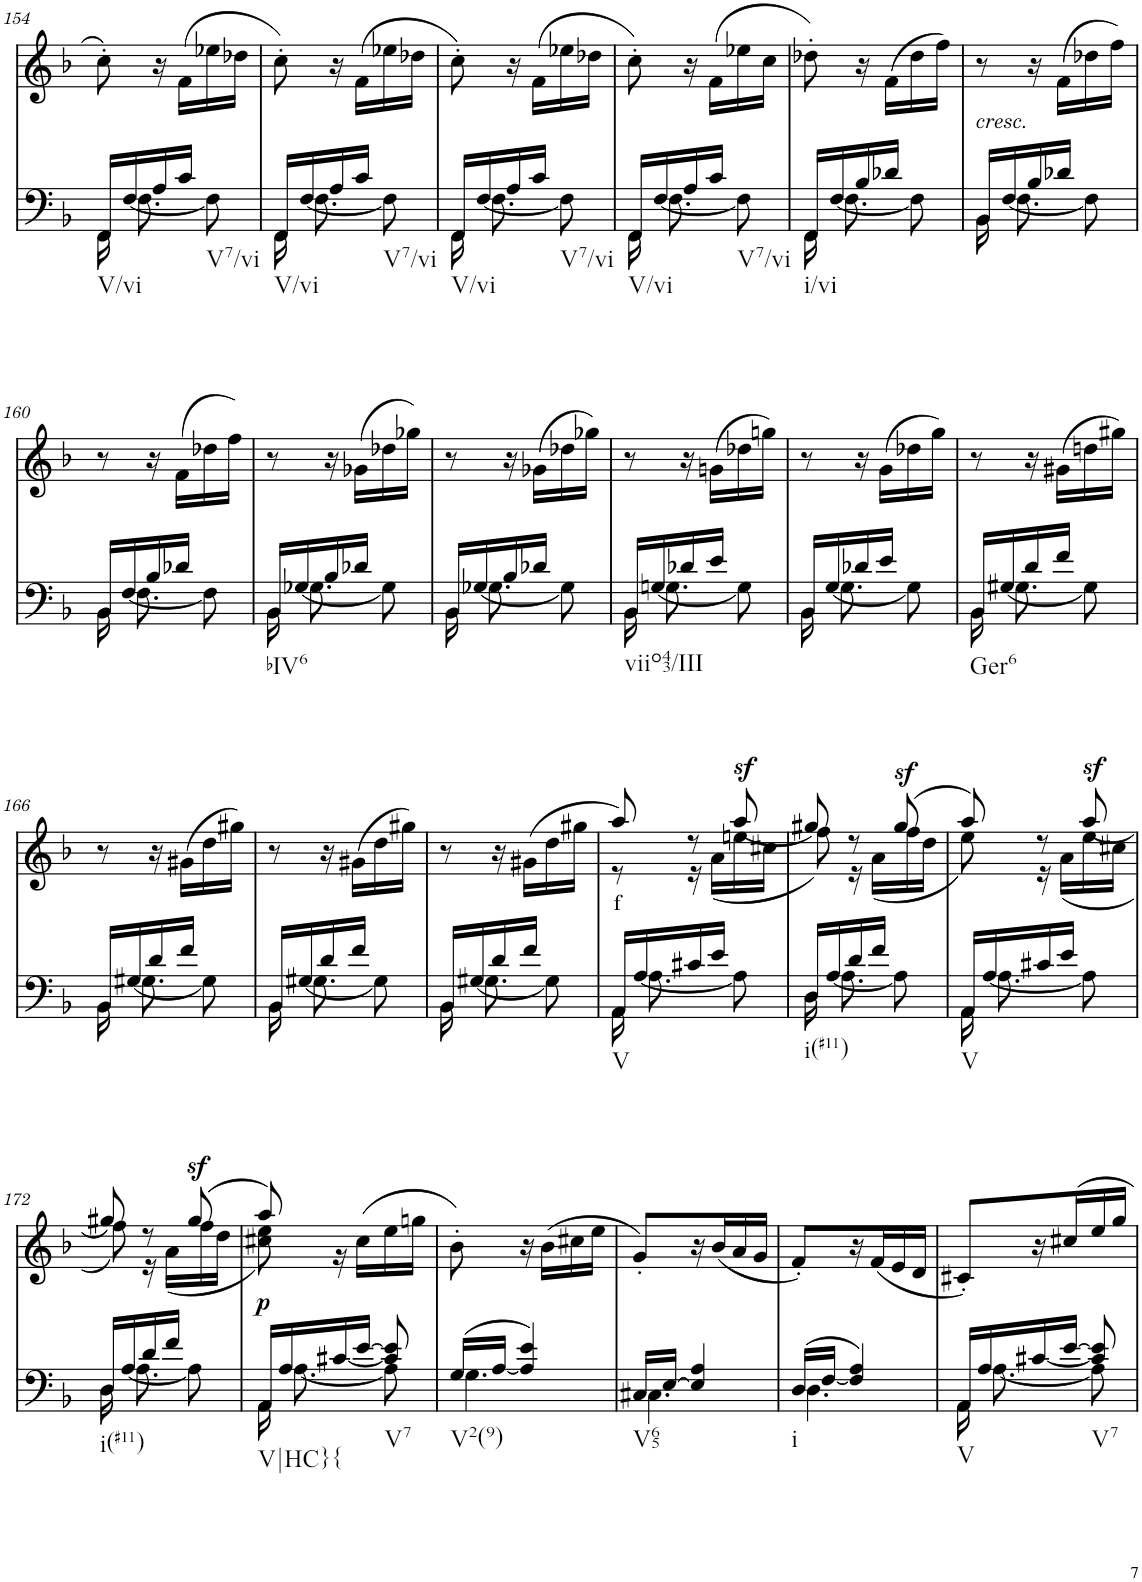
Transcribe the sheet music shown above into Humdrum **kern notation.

**kern	**kern	**text	**dynam
*part2	*part1	*part1	*part1
*staff2	*staff1	*staff1	*staff1
*I"Piano	*I"Piano	*	*
*I'Pno	*I'Pno	*	*
!!LO:PB:g=z
*clefF4	*clefG2	*	*
*k[b-]	*k[b-]	*	*
*d:	*d:	*	*
*M3/8	*M3/8	*	*
=154	=154	=154	=154
*^	*	*	*
!LO:TX:b:t=V/vi	!	!	!	!
16FF/LL	16FF\	8cc'\	.	.
[<16F/	8.F\	.	.	.
16A/	.	16r	.	.
16c/JJ	.	(16f\LL	.	.
!LO:TX:b:t=V7/vi	!	!	!	!
8F\]	8ryy	16ee-X\	.	.
.	.	16dd-X\JJ	.	.
=155	=155	=155	=155	=155
!LO:TX:b:t=V/vi	!	!	!	!
16FF/LL	16FF\	8cc'\)	.	.
[<16F/	8.F\	.	.	.
16A/	.	16r	.	.
16c/JJ	.	(16f\LL	.	.
!LO:TX:b:t=V7/vi	!	!	!	!
8F\]	8ryy	16ee-X\	.	.
.	.	16dd-X\JJ	.	.
=156	=156	=156	=156	=156
!LO:TX:b:t=V/vi	!	!	!	!
16FF/LL	16FF\	8cc'\)	.	.
[<16F/	8.F\	.	.	.
16A/	.	16r	.	.
16c/JJ	.	(16f\LL	.	.
!LO:TX:b:t=V7/vi	!	!	!	!
8F\]	8ryy	16ee-X\	.	.
.	.	16dd-X\JJ	.	.
=157	=157	=157	=157	=157
!LO:TX:b:t=V/vi	!	!	!	!
16FF/LL	16FF\	8cc'\)	.	.
[<16F/	8.F\	.	.	.
16A/	.	16r	.	.
16c/JJ	.	(16f\LL	.	.
!LO:TX:b:t=V7/vi	!	!	!	!
8F\]	8ryy	16ee-X\	.	.
.	.	16cc\JJ	.	.
=158	=158	=158	=158	=158
!LO:TX:b:t=i/vi	!	!	!	!
16FF/LL	16FF\	8dd-X'\)	.	.
[<16F/	8.F\	.	.	.
16B-/	.	16r	.	.
16d-X/JJ	.	(16f\LL	.	.
8F\]	8ryy	16dd-\	.	.
.	.	16ff\JJ)	.	.
=159	=159	=159	=159	=159
!	!	!LO:TX:b:i:t=cresc.	!	!
16BB-/LL	16BB-\	8r	.	.
[<16F/	8.F\	.	.	.
16B-/	.	16r	.	.
16d-X/JJ	.	(16f\LL	.	.
8F\]	8ryy	16dd-X\	.	.
.	.	16ff\JJ)	.	.
!!LO:LB:g=z
=160	=160	=160	=160	=160
16BB-/LL	16BB-\	8r	.	.
[<16F/	8.F\	.	.	.
16B-/	.	16r	.	.
16d-X/JJ	.	(16f\LL	.	.
8F\]	8ryy	16dd-X\	.	.
.	.	16ff\JJ)	.	.
=161	=161	=161	=161	=161
!LO:TX:b:t=bIV6	!	!	!	!
16BB-/LL	16BB-\	8r	.	.
[<16G-X/	8.G-\	.	.	.
16B-/	.	16r	.	.
16d-X/JJ	.	(16g-X\LL	.	.
8G-\]	8ryy	16dd-X\	.	.
.	.	16gg-X\JJ)	.	.
=162	=162	=162	=162	=162
16BB-/LL	16BB-\	8r	.	.
[<16G-X/	8.G-\	.	.	.
16B-/	.	16r	.	.
16d-X/JJ	.	(16g-X\LL	.	.
8G-\]	8ryy	16dd-X\	.	.
.	.	16gg-X\JJ)	.	.
=163	=163	=163	=163	=163
!LO:TX:b:t=viio43/III	!	!	!	!
16BB-/LL	16BB-\	8r	.	.
[<16Gn/	8.G\	.	.	.
16d-X/	.	16r	.	.
16e/JJ	.	(16gn\LL	.	.
8G\]	8ryy	16dd-X\	.	.
.	.	16ggn\JJ)	.	.
=164	=164	=164	=164	=164
16BB-/LL	16BB-\	8r	.	.
[<16G/	8.G\	.	.	.
16d-X/	.	16r	.	.
16e/JJ	.	(16g\LL	.	.
8G\]	8ryy	16dd-X\	.	.
.	.	16gg\JJ)	.	.
=165	=165	=165	=165	=165
!LO:TX:b:t=Ger6	!	!	!	!
16BB-/LL	16BB-\	8r	.	.
[<16G#X/	8.G#\	.	.	.
16d/	.	16r	.	.
16f/JJ	.	(16g#X\LL	.	.
8G#\]	8ryy	16ddn\	.	.
.	.	16gg#X\JJ)	.	.
!!LO:LB:g=z
=166	=166	=166	=166	=166
16BB-/LL	16BB-\	8r	.	.
[<16G#X/	8.G#\	.	.	.
16d/	.	16r	.	.
16f/JJ	.	(16g#X\LL	.	.
8G#\]	8ryy	16dd\	.	.
.	.	16gg#X\JJ)	.	.
=167	=167	=167	=167	=167
16BB-/LL	16BB-\	8r	.	.
[<16G#X/	8.G#\	.	.	.
16d/	.	16r	.	.
16f/JJ	.	(16g#X\LL	.	.
8G#\]	8ryy	16dd\	.	.
.	.	16gg#X\JJ)	.	.
=168	=168	=168	=168	=168
16BB-/LL	16BB-\	8r	.	.
[<16G#X/	8.G#\	.	.	.
16d/	.	16r	.	.
16f/JJ	.	(16g#X\LL	.	.
8G#\]	8ryy	16dd\	.	.
.	.	16gg#X\JJ	.	.
=169	=169	=169	=169	=169
*	*	*^	*	*
!LO:TX:b:t=V	!	!	!	!	!
!	!	!	!	!LO:LY:b	!
16AA/LL	16AA\	8aa/)	8r	f	.
[<16A/	8.A\	.	.	.	.
16c#X/	.	8r	16r	.	.
16e/JJ	.	.	(16a\LL	.	.
!	!	!	!	!	!LO:DY:a
8A\]	8ryy	(8aa/	16een\	.	sf
.	.	.	16cc#X\JJ	.	.
=170	=170	=170	=170	=170	=170
!LO:TX:b:t=i(#11)	!	!	!	!	!
16D/LL	16D\	8ff\)	8gg#X/)	.	.
[<16A/	8.A\	.	.	.	.
16d/	.	8r	16r	.	.
16f/JJ	.	.	(16a\LL	.	.
!	!	!	!	!	!LO:DY:a
8A\]	8ryy	(8gg#/	16ff\	.	sf
.	.	.	16dd\JJ	.	.
=171	=171	=171	=171	=171	=171
!LO:TX:b:t=V	!	!	!	!	!
16AA/LL	16AA\	8aa/)	8ee\)	.	.
[<16A/	8.A\	.	.	.	.
16c#X/	.	8r	16r	.	.
16e/JJ	.	.	(16a\LL	.	.
!	!	!	!	!	!LO:DY:a
8A\]	8ryy	(8aa/	16ee\	.	sf
.	.	.	16cc#X\JJ	.	.
!!LO:LB:g=z	!!
=172	=172	=172	=172	=172	=172
!LO:TX:b:t=i(#11)	!	!	!	!	!
16D/LL	16D\	8ff\)	8gg#X/)	.	.
[<16A/	8.A\	.	.	.	.
16d/	.	8r	16r	.	.
16f/JJ	.	.	(16a\LL	.	.
8A\]	8ryy	(8gg#/	16ff\	.	.
!	!	!	!	!	!LO:DY:a
.	.	.	16dd\JJ	.	sf
=173	=173	=173	=173	=173	=173
!LO:TX:b:t=V|HC}{	!	!	!	!	!
!	!	!	!	!LO:LY:b	!LO:DY:b
16AA/LL	16AA\	8aa/)	8cc#X\ 8ee\)	p	p
16A/	[8.A\	.	.	.	.
[<16c#X/	.	4ryy	16r	.	.
[16e/JJ	.	.	(>16cc#\LL	.	.
!LO:TX:b:t=V7	!	!	!	!	!
8c#/] 8e/]	8A\]	.	16ee\	.	.
.	.	.	16ggn\JJ	.	.
=174	=174	=174	=174	=174	=174
!LO:TX:b:t=V2(9)	!	!	!	!	!
*	*	*v	*v	*	*
(16G/LL	4.G\	8b-'\)	.	.
[<16A/JJ	.	.	.	.
4A/] 4e/)	.	16r	.	.
.	.	(16b-\LL	.	.
.	.	16cc#X\	.	.
.	.	16ee\JJ	.	.
=175	=175	=175	=175	=175
!LO:TX:b:t=V65	!	!	!	!
16C#X/LL	4.C#\	8g'/L)	.	.
[16E/JJ	.	.	.	.
4E/] 4A/	.	16r	.	.
.	.	(16b-/	.	.
.	.	16a/	.	.
.	.	16g/JJ	.	.
=176	=176	=176	=176	=176
!LO:TX:b:t=i	!	!	!	!
(16D/LL	4.D\	8f'/L)	.	.
[<16F/JJ	.	.	.	.
4F/] 4A/)	.	16r	.	.
.	.	(16f/	.	.
.	.	16e/	.	.
.	.	16d/JJ	.	.
=177	=177	=177	=177	=177
!LO:TX:b:t=V	!	!	!	!
16AA/LL	16AA\	8c#X'/L)	.	.
16A/	[8.A\	.	.	.
[<16c#X/	.	16r	.	.
[16e/JJ	.	16cc#X/	.	.
!LO:TX:b:t=V7	!	!	!	!
8c#/] 8e/]	8A\]	16ee/	.	.
.	.	16gg/JJ	.	.
*v	*v	*	*	*
=	=	=	=
*-	*-	*-	*-
